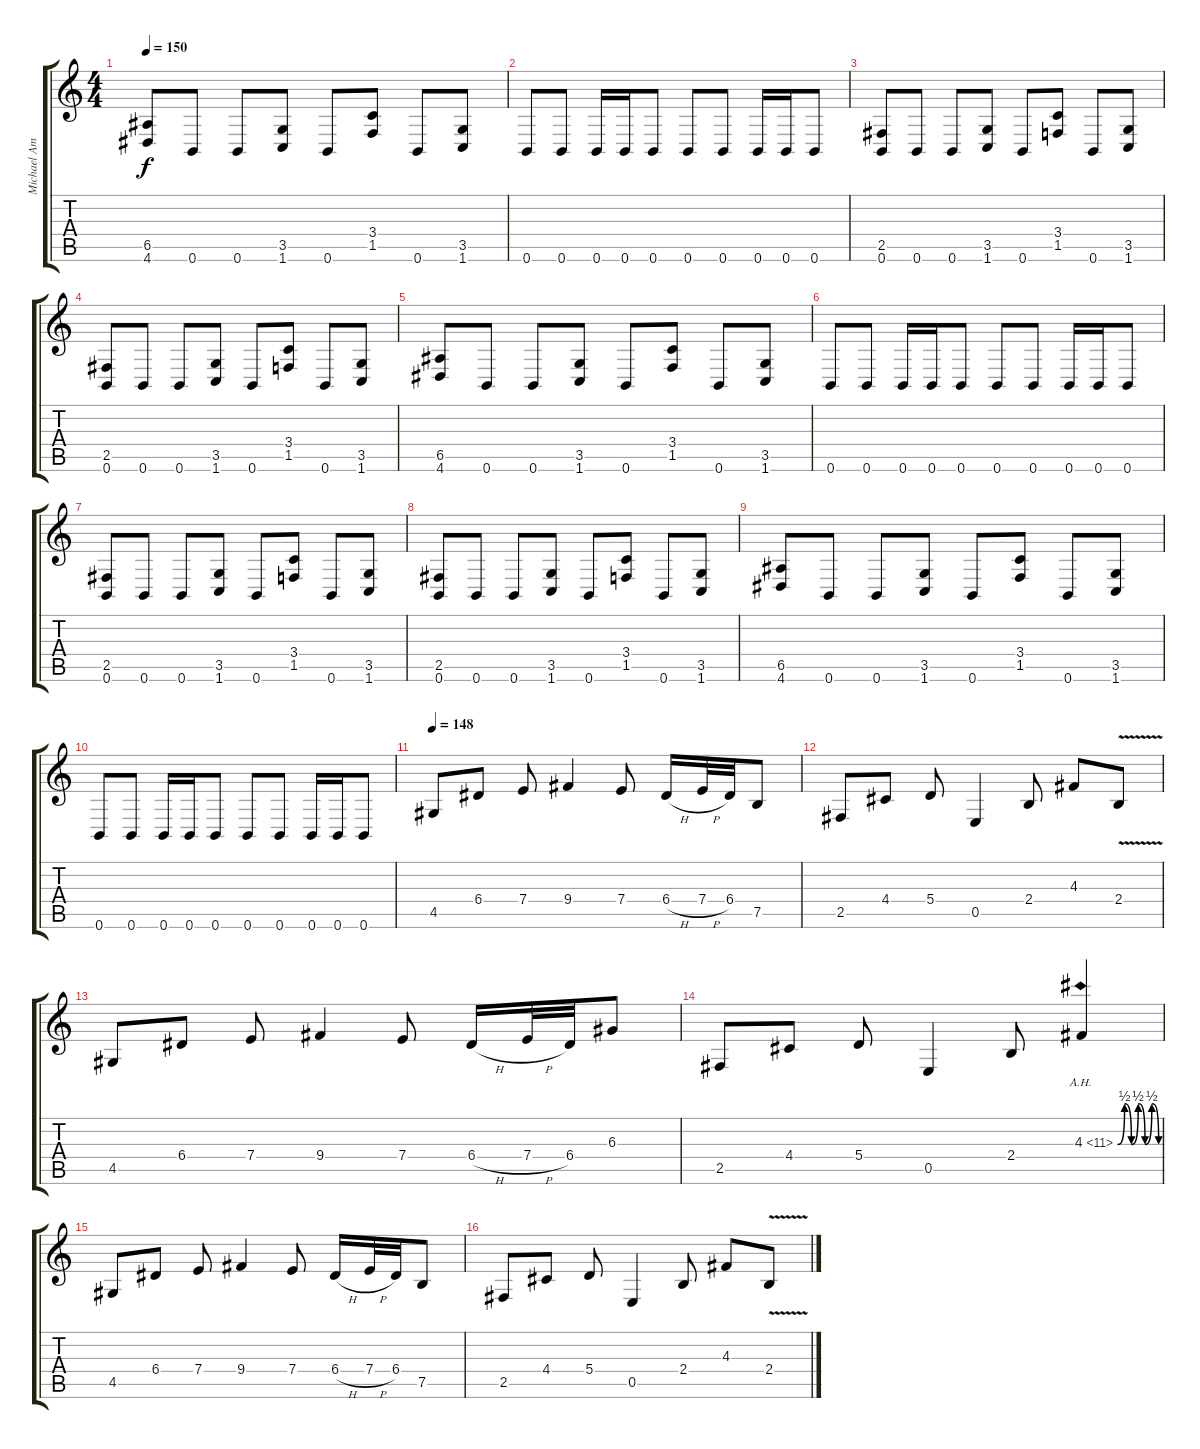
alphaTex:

\track ("Michael Amott" "Michael Am") {instrument distortionguitar}
\staff {score tabs}
\tuning (B3 Gb3 D3 A2 E2 B1) {hide}
\ts (4 4)
\tempo 150
\clef g2
\ks c
(6.5 4.6).8{dy f} 0.6.8 0.6.8 (3.5 1.6).8 0.6.8 (3.4 1.5).8 0.6.8 (3.5 1.6).8 |
0.6.8 0.6.8 0.6.16 0.6.16 0.6.8 0.6.8 0.6.8 0.6.16 0.6.16 0.6.8 |
(2.5 0.6).8 0.6.8 0.6.8 (3.5 1.6).8 0.6.8 (3.4 1.5).8 0.6.8 (3.5 1.6).8 |
(2.5 0.6).8 0.6.8 0.6.8 (3.5 1.6).8 0.6.8 (3.4 1.5).8 0.6.8 (3.5 1.6).8 |
(6.5 4.6).8 0.6.8 0.6.8 (3.5 1.6).8 0.6.8 (3.4 1.5).8 0.6.8 (3.5 1.6).8 |
0.6.8 0.6.8 0.6.16 0.6.16 0.6.8 0.6.8 0.6.8 0.6.16 0.6.16 0.6.8 |
(2.5 0.6).8 0.6.8 0.6.8 (3.5 1.6).8 0.6.8 (3.4 1.5).8 0.6.8 (3.5 1.6).8 |
(2.5 0.6).8 0.6.8 0.6.8 (3.5 1.6).8 0.6.8 (3.4 1.5).8 0.6.8 (3.5 1.6).8 |
(6.5 4.6).8 0.6.8 0.6.8 (3.5 1.6).8 0.6.8 (3.4 1.5).8 0.6.8 (3.5 1.6).8 |
0.6.8 0.6.8 0.6.16 0.6.16 0.6.8 0.6.8 0.6.8 0.6.16 0.6.16 0.6.8 |
\tempo 153
\tempo 148
4.5.8 6.4.8 7.4.8 9.4.4 7.4.8 6.4{h}.16 7.4{h}.32 6.4.32 7.5.8 |
2.5.8 4.4.8 5.4.8 0.5.4 2.4.8 4.3.8 2.4{v}.8 |
4.5.8 6.4.8 7.4.8 9.4.4 7.4.8 6.4{h}.16 7.4{h}.32 6.4.32 6.3.8 |
2.5.8 4.4.8 5.4.8 0.5.4 2.4.8 4.3{be (custom 0 0 10 2 20 0 30 2 40 0 50 2 60 0) ah 7}.4 |
4.5.8 6.4.8 7.4.8 9.4.4 7.4.8 6.4{h}.16 7.4{h}.32 6.4.32 7.5.8 |
2.5.8 4.4.8 5.4.8 0.5.4 2.4.8 4.3.8 2.4{v}.8
